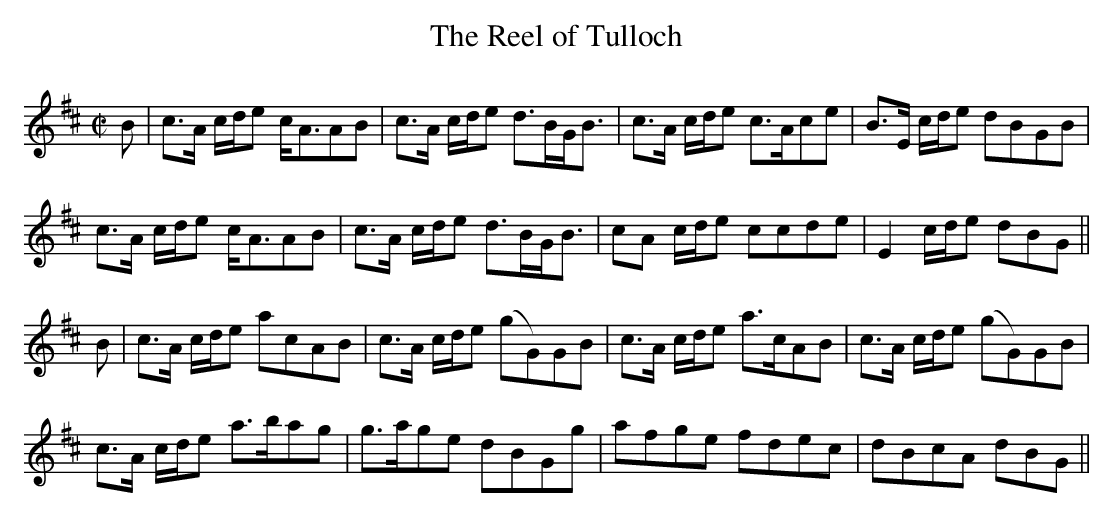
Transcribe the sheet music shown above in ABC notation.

X:1
T:Reel of Tulloch, The
M:C|
L:1/8
K:D
B|c>A c/d/e c<AAB|c>A c/d/e d>BG<B|c>A c/d/e c>Ace|B>E c/d/e dBGB|
c>A c/d/e c<AAB|c>A c/d/e d>BG<B|cA c/d/e ccde|E2 c/d/e dBG||
B|c>A c/d/e acAB|c>A c/d/e (gG)GB|c>A c/d/e a>cAB|c>A c/d/e (gG)GB|
c>A c/d/e a>bag|g>age dBGg|afge fdec|dBcA dBG||
